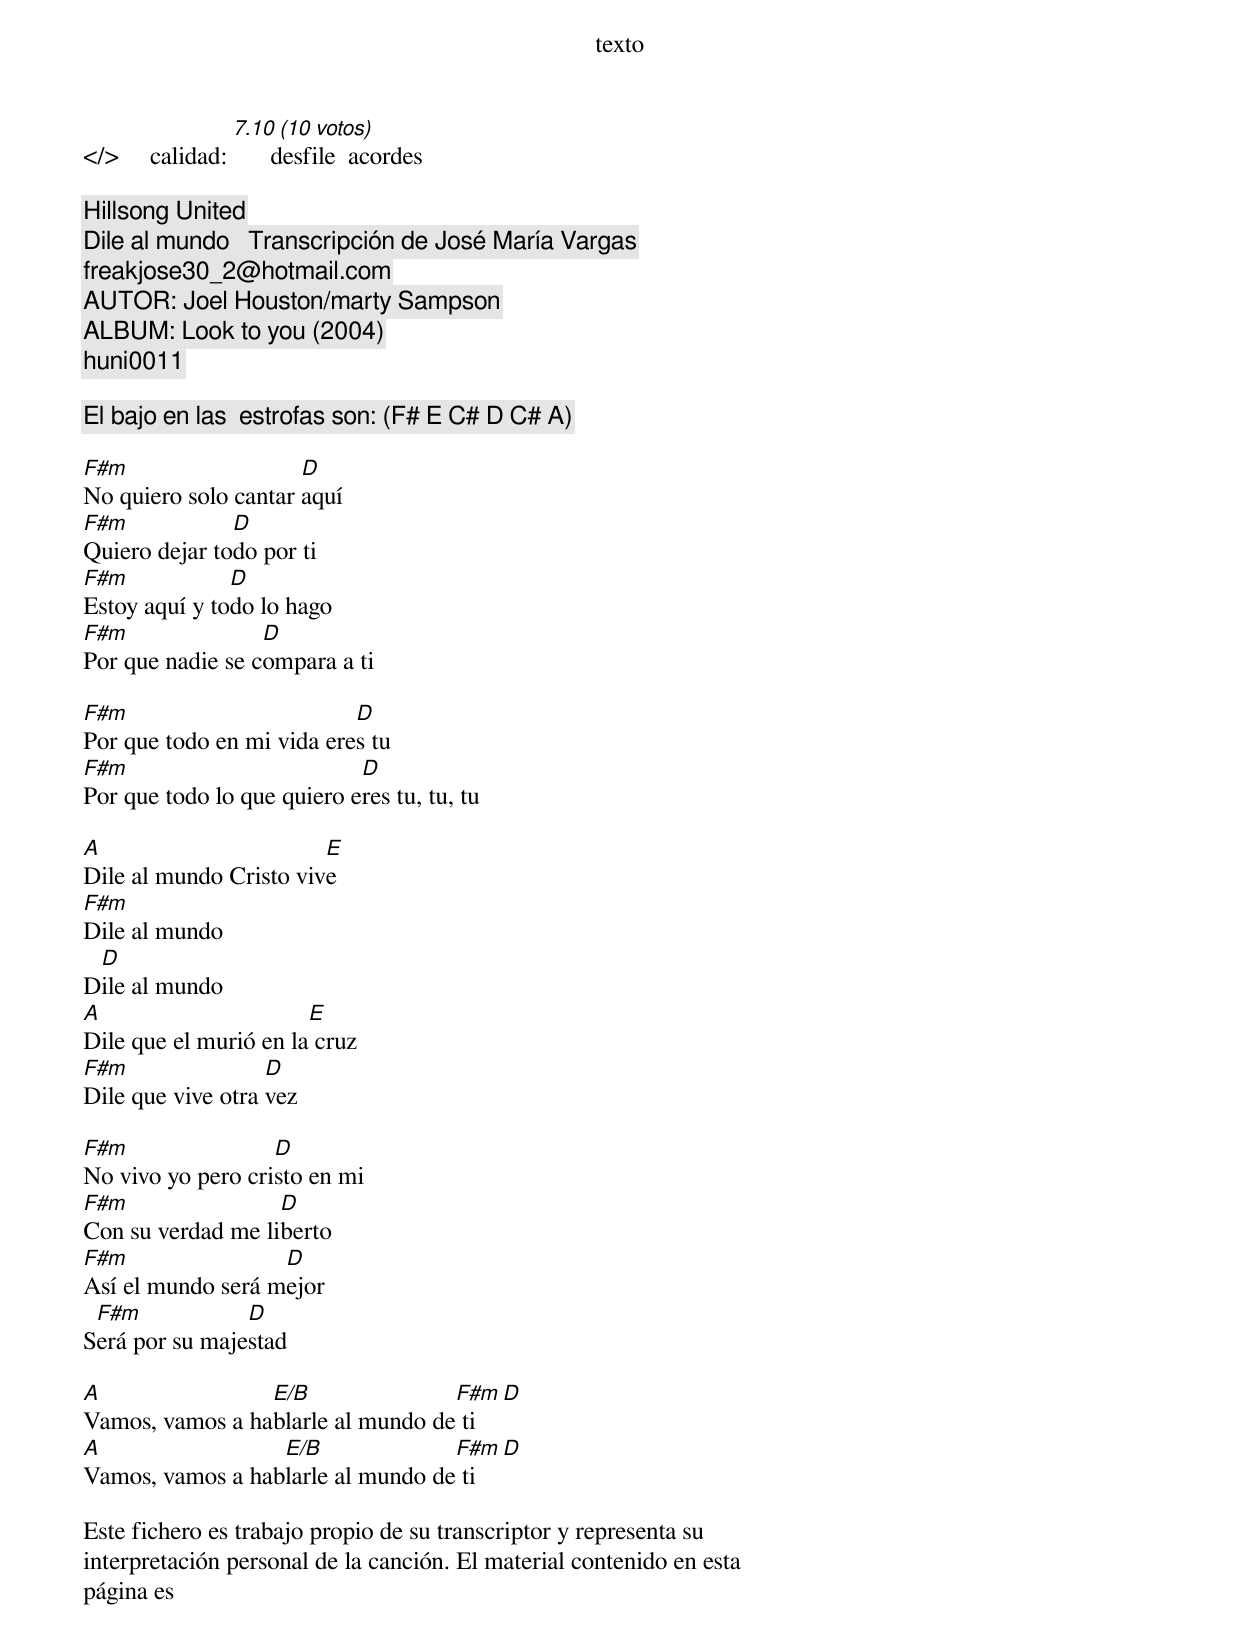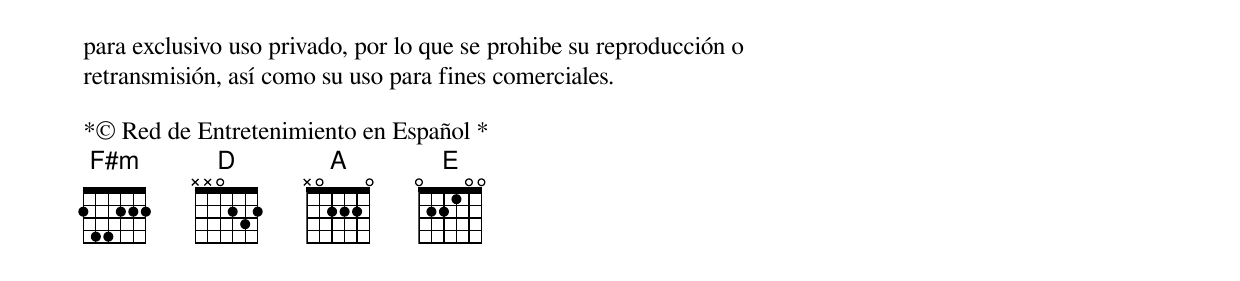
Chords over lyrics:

</> 	calidad: [7.10 (10 votos)] 	desfile <javascript:void(0)> acordes
<javascript:void(0)> texto <dile_al_mundo.txt>

Hillsong United
Dile al mundo 	Transcripción de José María Vargas
freakjose30_2@hotmail.com
AUTOR: Joel Houston/marty Sampson
ALBUM: Look to you (2004)
	huni0011

El bajo en las  estrofas son: (F# E C# D C# A)

F#m                   D
No quiero solo cantar aquí
F#m            D
Quiero dejar todo por ti
F#m            D
Estoy aquí y todo lo hago
F#m               D
Por que nadie se compara a ti

F#m                        D
Por que todo en mi vida eres tu
F#m                         D
Por que todo lo que quiero eres tu, tu, tu

A                       E
Dile al mundo Cristo vive
F#m
Dile al mundo
 D
Dile al mundo
A                      E
Dile que el murió en la cruz
F#m                D
Dile que vive otra vez

F#m                D
No vivo yo pero cristo en mi
F#m                D
Con su verdad me liberto
F#m                D
Así el mundo será mejor
 F#m            D
Será por su majestad

A                E/B               F#m   D
Vamos, vamos a hablarle al mundo de ti
A                 E/B              F#m   D
Vamos, vamos a hablarle al mundo de ti

Este fichero es trabajo propio de su transcriptor y representa su
interpretación personal de la canción. El material contenido en esta
página es
para exclusivo uso privado, por lo que se prohibe su reproducción o
retransmisión, así como su uso para fines comerciales.

*© Red de Entretenimiento en Español *
